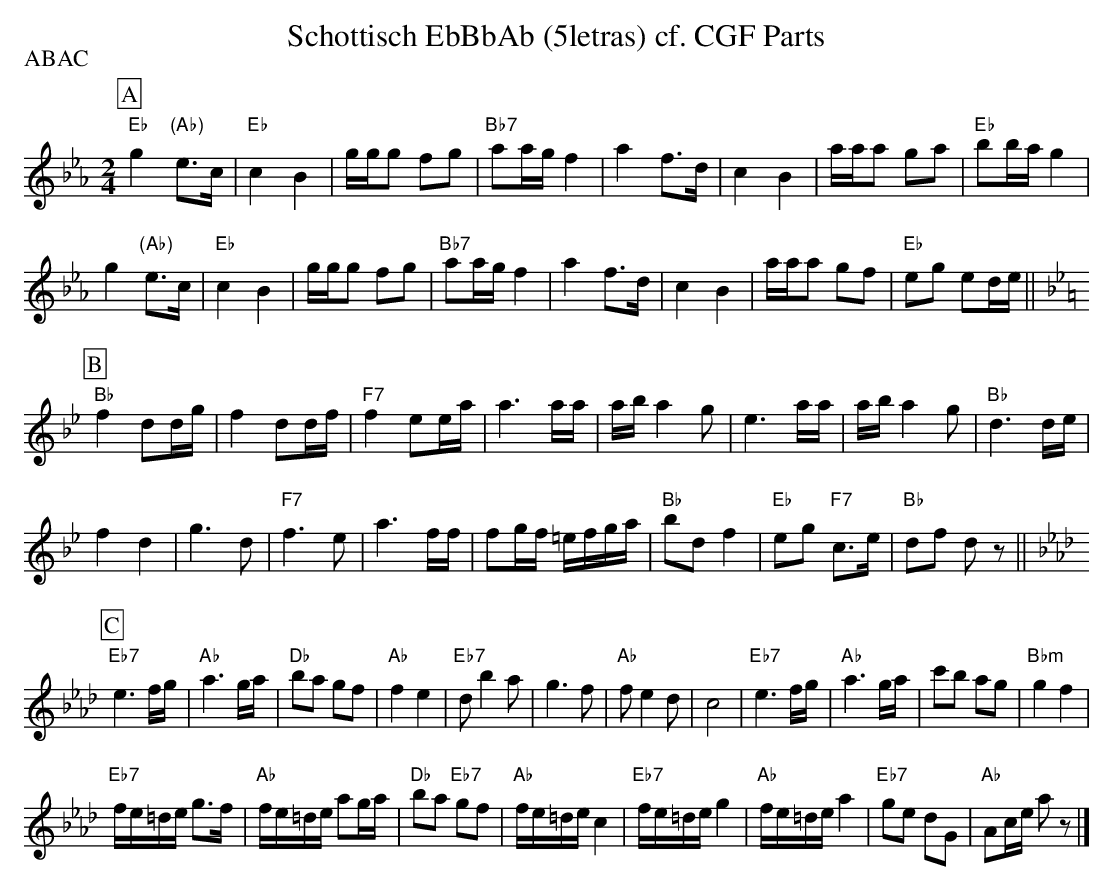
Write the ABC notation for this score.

X:1
T:Schottisch EbBbAb (5letras) cf. CGF Parts
P:ABAC
M:2/4
L:1/16
K:Ebmaj%%MIDI gchordon
[P:A] "Eb"g4"(Ab)"e3c | "Eb"c4B4 | ggg2 f2g2 | "Bb7"a2agf4 | a4f3d | c4B4 | aaa2 g2a2 | "Eb"b2bag4 |
g4"(Ab)"e3c | "Eb"c4B4 | ggg2 f2g2 | "Bb7"a2agf4 | a4f3d | c4B4 | aaa2 g2f2 | "Eb"e2g2 e2de || [P:B] [K:Bbmaj]
"Bb"f4d2dg | f4 d2df | "F7"f4e2ea | a6aa | aba4g2 | e6aa | aba4g2 | "Bb"d6de |
f4d4 | g6d2 | "F7"f6e2 | a6ff | f2gf =efga | "Bb"b2d2f4 | "Eb"e2g2 "F7"c3e | "Bb"d2f2 d2z2 || [P:C] [K:Abmaj]
"Eb7"e6fg | "Ab"a6ga | "Db"b2a2 g2f2 | "Ab"f4e4 | "Eb7"d2b4a2 | g6f2 | "Ab"f2e4d2 | c8 | "Eb7"e6fg | "Ab"a6ga | c'2b2 a2g2 | "Bbm"g4f4 |
"Eb7"fe=de g3f | "Ab"fe=de a2ga | "Db"b2a2 "Eb7"g2f2 | "Ab"fe=dec4 | "Eb7"fe=deg4 | "Ab"fe=dea4 | "Eb7"g2e2 d2G2 | "Ab"A2ce a2z2 |]
